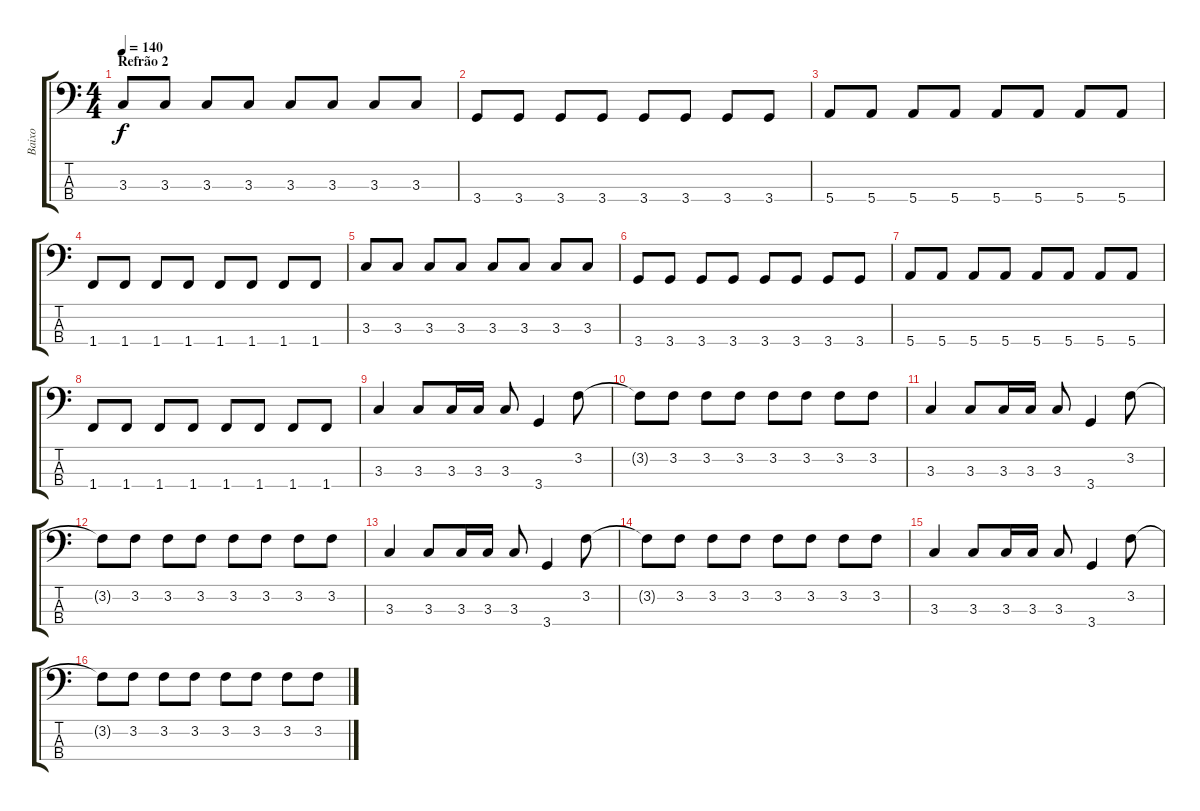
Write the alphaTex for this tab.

\track ("Baixo" "Baixo") {instrument electricbassfinger}
\staff {score tabs}
\tuning (G2 D2 A1 E1) {hide}
\ts (4 4)
\section ("" "Refrão 2")
\tempo 140
\clef f4
\ks c
3.3.8{dy f} 3.3.8 3.3.8 3.3.8 3.3.8 3.3.8 3.3.8 3.3.8 |
3.4.8 3.4.8 3.4.8 3.4.8 3.4.8 3.4.8 3.4.8 3.4.8 |
5.4.8 5.4.8 5.4.8 5.4.8 5.4.8 5.4.8 5.4.8 5.4.8 |
1.4.8 1.4.8 1.4.8 1.4.8 1.4.8 1.4.8 1.4.8 1.4.8 |
3.3.8 3.3.8 3.3.8 3.3.8 3.3.8 3.3.8 3.3.8 3.3.8 |
3.4.8 3.4.8 3.4.8 3.4.8 3.4.8 3.4.8 3.4.8 3.4.8 |
5.4.8 5.4.8 5.4.8 5.4.8 5.4.8 5.4.8 5.4.8 5.4.8 |
1.4.8 1.4.8 1.4.8 1.4.8 1.4.8 1.4.8 1.4.8 1.4.8 |
3.3.4 3.3.8 3.3.16 3.3.16 3.3.8 3.4.4 3.2.8 |
3.2{t}.8 3.2.8 3.2.8 3.2.8 3.2.8 3.2.8 3.2.8 3.2.8 |
3.3.4 3.3.8 3.3.16 3.3.16 3.3.8 3.4.4 3.2.8 |
3.2{t}.8 3.2.8 3.2.8 3.2.8 3.2.8 3.2.8 3.2.8 3.2.8 |
3.3.4 3.3.8 3.3.16 3.3.16 3.3.8 3.4.4 3.2.8 |
3.2{t}.8 3.2.8 3.2.8 3.2.8 3.2.8 3.2.8 3.2.8 3.2.8 |
3.3.4 3.3.8 3.3.16 3.3.16 3.3.8 3.4.4 3.2.8 |
3.2{t}.8 3.2.8 3.2.8 3.2.8 3.2.8 3.2.8 3.2.8 3.2.8
